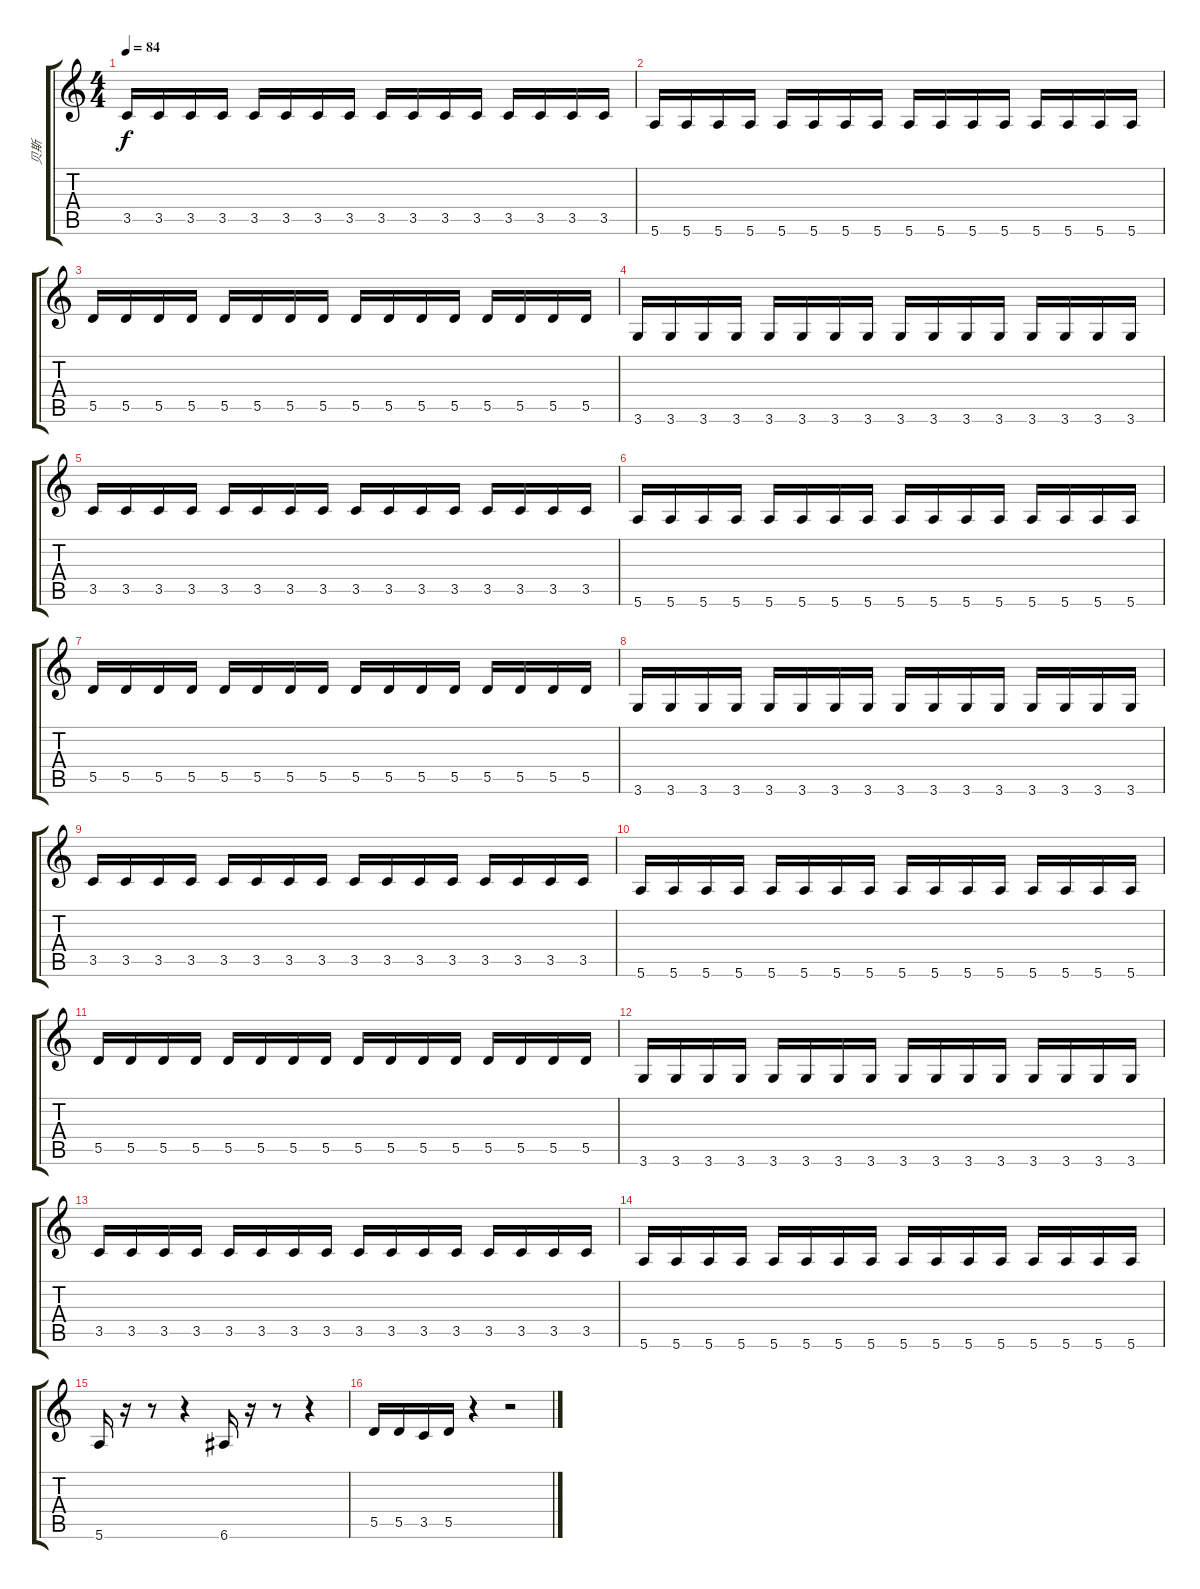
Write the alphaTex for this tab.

\track ("贝斯" "贝斯") {instrument electricbassfinger}
\staff {score tabs}
\tuning (E4 B3 G3 D3 A2 E2) {hide}
\ts (4 4)
\tempo 84
\clef g2
\ks c
3.5.16{dy f} 3.5.16 3.5.16 3.5.16 3.5.16 3.5.16 3.5.16 3.5.16 3.5.16 3.5.16 3.5.16 3.5.16 3.5.16 3.5.16 3.5.16 3.5.16 |
5.6.16 5.6.16 5.6.16 5.6.16 5.6.16 5.6.16 5.6.16 5.6.16 5.6.16 5.6.16 5.6.16 5.6.16 5.6.16 5.6.16 5.6.16 5.6.16 |
5.5.16 5.5.16 5.5.16 5.5.16 5.5.16 5.5.16 5.5.16 5.5.16 5.5.16 5.5.16 5.5.16 5.5.16 5.5.16 5.5.16 5.5.16 5.5.16 |
3.6.16 3.6.16 3.6.16 3.6.16 3.6.16 3.6.16 3.6.16 3.6.16 3.6.16 3.6.16 3.6.16 3.6.16 3.6.16{txt ""} 3.6.16 3.6.16 3.6.16 |
3.5.16 3.5.16 3.5.16 3.5.16 3.5.16 3.5.16 3.5.16 3.5.16 3.5.16 3.5.16 3.5.16 3.5.16 3.5.16 3.5.16 3.5.16 3.5.16 |
5.6.16 5.6.16 5.6.16 5.6.16 5.6.16 5.6.16 5.6.16 5.6.16 5.6.16 5.6.16 5.6.16 5.6.16 5.6.16 5.6.16 5.6.16 5.6.16 |
5.5.16 5.5.16 5.5.16 5.5.16 5.5.16 5.5.16 5.5.16 5.5.16 5.5.16 5.5.16 5.5.16 5.5.16 5.5.16 5.5.16 5.5.16 5.5.16 |
3.6.16 3.6.16 3.6.16 3.6.16 3.6.16 3.6.16 3.6.16 3.6.16 3.6.16 3.6.16 3.6.16 3.6.16 3.6.16 3.6.16 3.6.16 3.6.16 |
3.5.16 3.5.16 3.5.16 3.5.16 3.5.16 3.5.16 3.5.16 3.5.16 3.5.16 3.5.16 3.5.16 3.5.16 3.5.16 3.5.16 3.5.16 3.5.16 |
5.6.16 5.6.16 5.6.16 5.6.16 5.6.16 5.6.16 5.6.16 5.6.16 5.6.16 5.6.16 5.6.16 5.6.16 5.6.16 5.6.16 5.6.16 5.6.16 |
5.5.16 5.5.16 5.5.16 5.5.16 5.5.16 5.5.16 5.5.16 5.5.16 5.5.16 5.5.16 5.5.16 5.5.16 5.5.16 5.5.16 5.5.16 5.5.16 |
3.6.16 3.6.16 3.6.16 3.6.16 3.6.16 3.6.16 3.6.16 3.6.16 3.6.16 3.6.16 3.6.16 3.6.16 3.6.16 3.6.16 3.6.16 3.6.16 |
3.5.16{txt ""} 3.5.16 3.5.16 3.5.16 3.5.16 3.5.16 3.5.16 3.5.16 3.5.16 3.5.16 3.5.16 3.5.16 3.5.16 3.5.16 3.5.16 3.5.16 |
5.6.16 5.6.16 5.6.16 5.6.16 5.6.16 5.6.16 5.6.16 5.6.16 5.6.16 5.6.16 5.6.16 5.6.16 5.6.16 5.6.16 5.6.16 5.6.16 |
5.6.16 r.16 r.8 r.4 6.6.16 r.16 r.8 r.4 |
5.5.16 5.5.16 3.5.16 5.5.16 r.4 r.2
